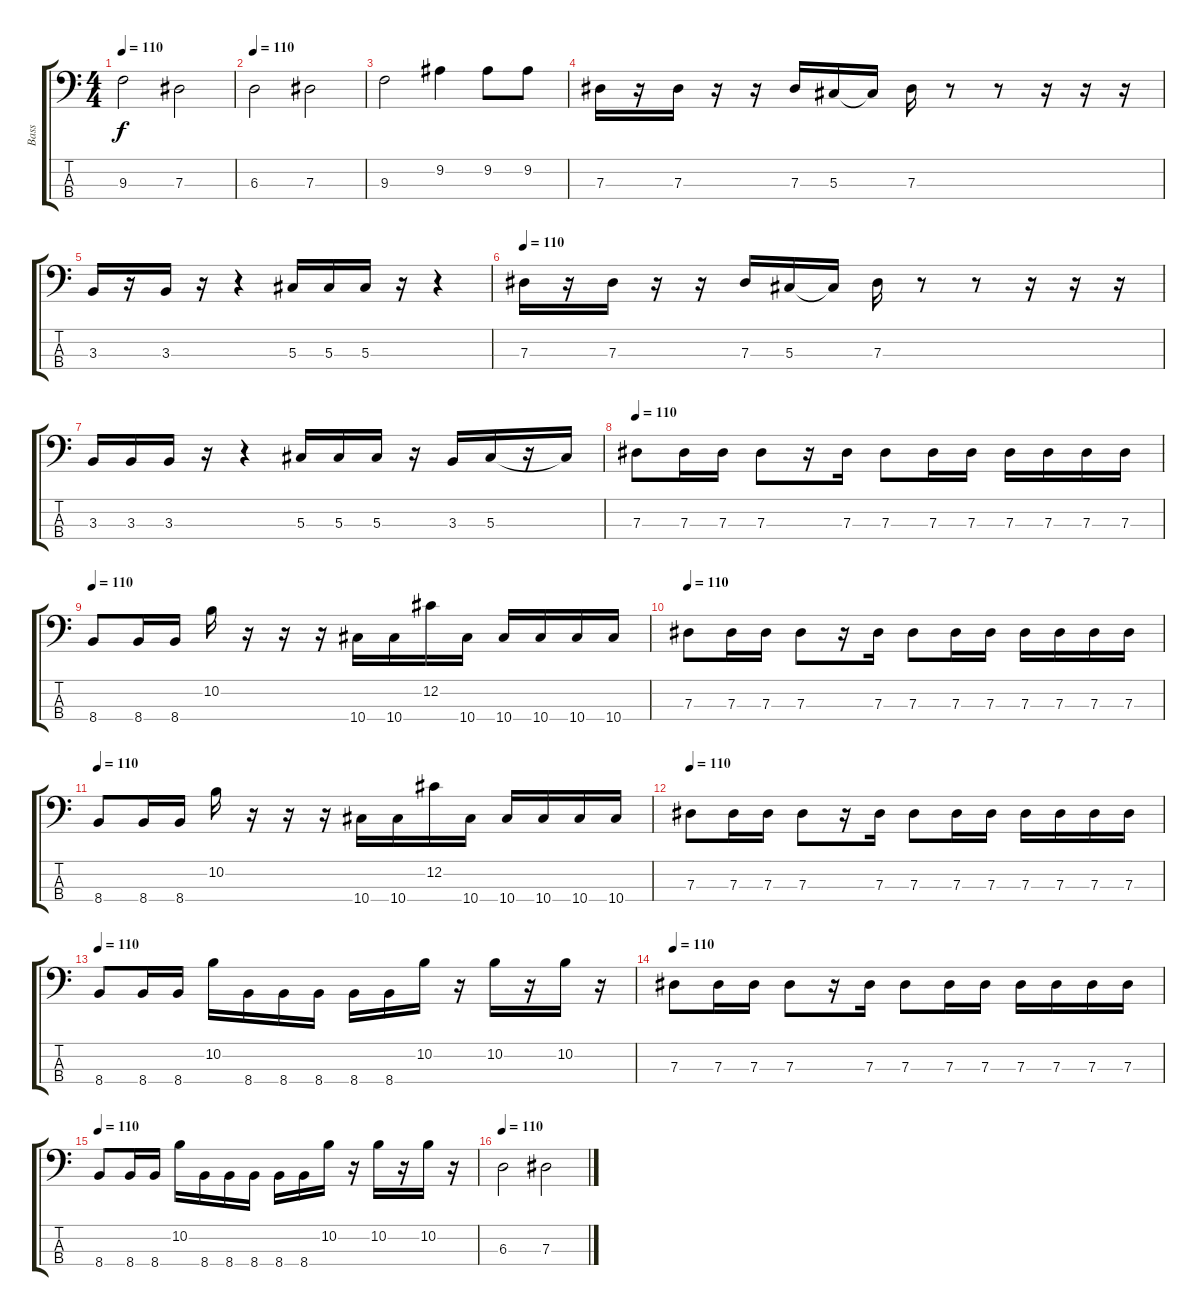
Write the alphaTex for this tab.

\track ("Bass" "Bass") {instrument electricbassfinger}
\staff {score tabs}
\tuning (Gb2 Db2 Ab1 Eb1) {hide}
\ts (4 4)
\tempo 110
\clef f4
\ks c
9.3.2{dy f} 7.3.2 |
\tempo 110
6.3.2 7.3.2 |
9.3.2 9.2.4 9.2.8 9.2.8 |
7.3.16 r.16 7.3.16 r.16 r.16 7.3.16 5.3.16 5.3{t}.16 7.3.16 r.8 r.8 r.16 r.16 r.16 |
3.3.16 r.16 3.3.16 r.16 r.4 5.3.16 5.3.16 5.3.16 r.16 r.4 |
\tempo 110
7.3.16 r.16 7.3.16 r.16 r.16 7.3.16 5.3.16 5.3{t}.16 7.3.16 r.8 r.8 r.16 r.16 r.16 |
3.3.16 3.3.16 3.3.16 r.16 r.4 5.3.16 5.3.16 5.3.16 r.16 3.3.16 5.3.16 r.16 5.3{t}.16 |
\tempo 110
7.3.8 7.3.16 7.3.16 7.3.8 r.16 7.3.16 7.3.8 7.3.16 7.3.16 7.3.16 7.3.16 7.3.16 7.3.16 |
\tempo 110
8.4.8 8.4.16 8.4.16 10.2.16 r.16 r.16 r.16 10.4.16 10.4.16 12.2.16 10.4.16 10.4.16 10.4.16 10.4.16 10.4.16 |
\tempo 110
7.3.8 7.3.16 7.3.16 7.3.8 r.16 7.3.16 7.3.8 7.3.16 7.3.16 7.3.16 7.3.16 7.3.16 7.3.16 |
\tempo 110
8.4.8 8.4.16 8.4.16 10.2.16 r.16 r.16 r.16 10.4.16 10.4.16 12.2.16 10.4.16 10.4.16 10.4.16 10.4.16 10.4.16 |
\tempo 110
7.3.8 7.3.16 7.3.16 7.3.8 r.16 7.3.16 7.3.8 7.3.16 7.3.16 7.3.16 7.3.16 7.3.16 7.3.16 |
\tempo 110
8.4.8 8.4.16 8.4.16 10.2.16 8.4.16 8.4.16 8.4.16 8.4.16 8.4.16 10.2.16 r.16 10.2.16 r.16 10.2.16 r.16 |
\tempo 110
7.3.8 7.3.16 7.3.16 7.3.8 r.16 7.3.16 7.3.8 7.3.16 7.3.16 7.3.16 7.3.16 7.3.16 7.3.16 |
\tempo 110
8.4.8 8.4.16 8.4.16 10.2.16 8.4.16 8.4.16 8.4.16 8.4.16 8.4.16 10.2.16 r.16 10.2.16 r.16 10.2.16 r.16 |
\tempo 110
6.3.2 7.3.2
